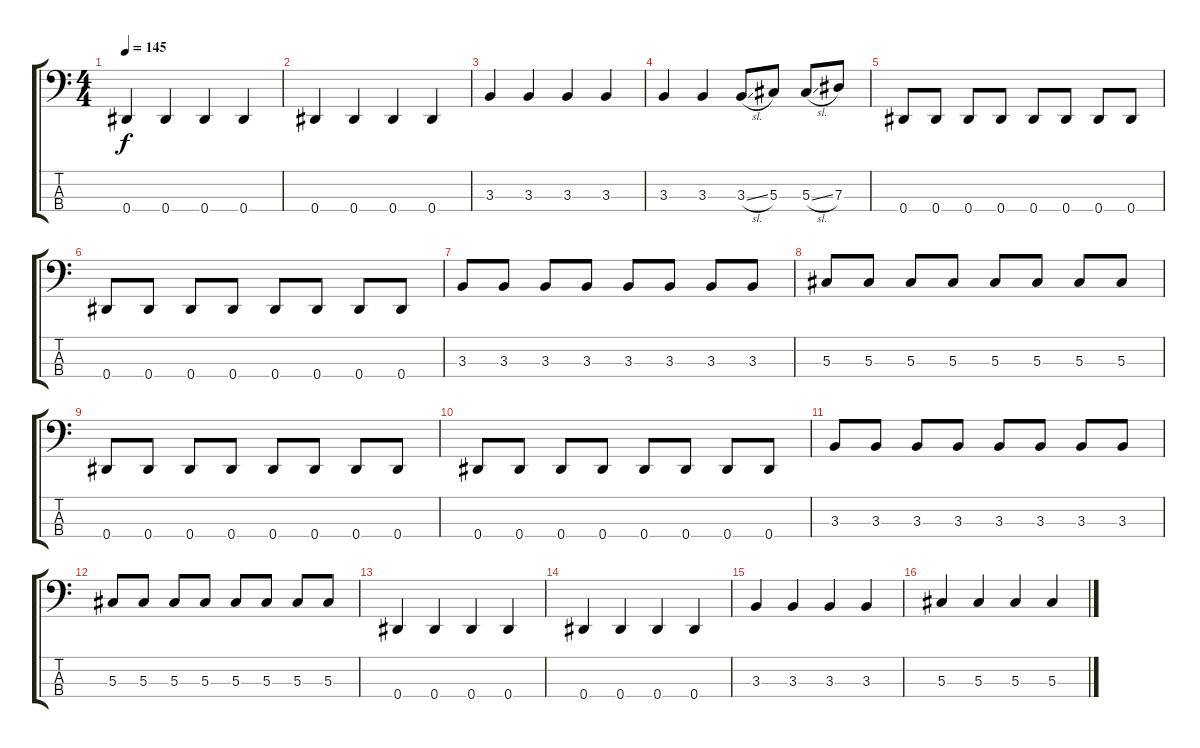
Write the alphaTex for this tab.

\track "" {instrument electricbasspick}
\staff {score tabs}
\tuning (Gb2 Db2 Ab1 Eb1) {hide}
\ts (4 4)
\tempo 145
\clef f4
\ks c
0.4.4{dy f} 0.4.4 0.4.4 0.4.4 |
0.4.4 0.4.4 0.4.4 0.4.4 |
3.3.4 3.3.4 3.3.4 3.3.4 |
3.3.4 3.3.4 3.3{sl}.8 5.3.8 5.3{sl}.8 7.3.8 |
0.4.8 0.4.8 0.4.8 0.4.8 0.4.8 0.4.8 0.4.8 0.4.8 |
0.4.8 0.4.8 0.4.8 0.4.8 0.4.8 0.4.8 0.4.8 0.4.8 |
3.3.8 3.3.8 3.3.8 3.3.8 3.3.8 3.3.8 3.3.8 3.3.8 |
5.3.8 5.3.8 5.3.8 5.3.8 5.3.8 5.3.8 5.3.8 5.3.8 |
0.4.8 0.4.8 0.4.8 0.4.8 0.4.8 0.4.8 0.4.8 0.4.8 |
0.4.8 0.4.8 0.4.8 0.4.8 0.4.8 0.4.8 0.4.8 0.4.8 |
3.3.8 3.3.8 3.3.8 3.3.8 3.3.8 3.3.8 3.3.8 3.3.8 |
5.3.8 5.3.8 5.3.8 5.3.8 5.3.8 5.3.8 5.3.8 5.3.8 |
0.4.4 0.4.4 0.4.4 0.4.4 |
0.4.4 0.4.4 0.4.4 0.4.4 |
3.3.4 3.3.4 3.3.4 3.3.4 |
5.3.4 5.3.4 5.3.4 5.3.4
